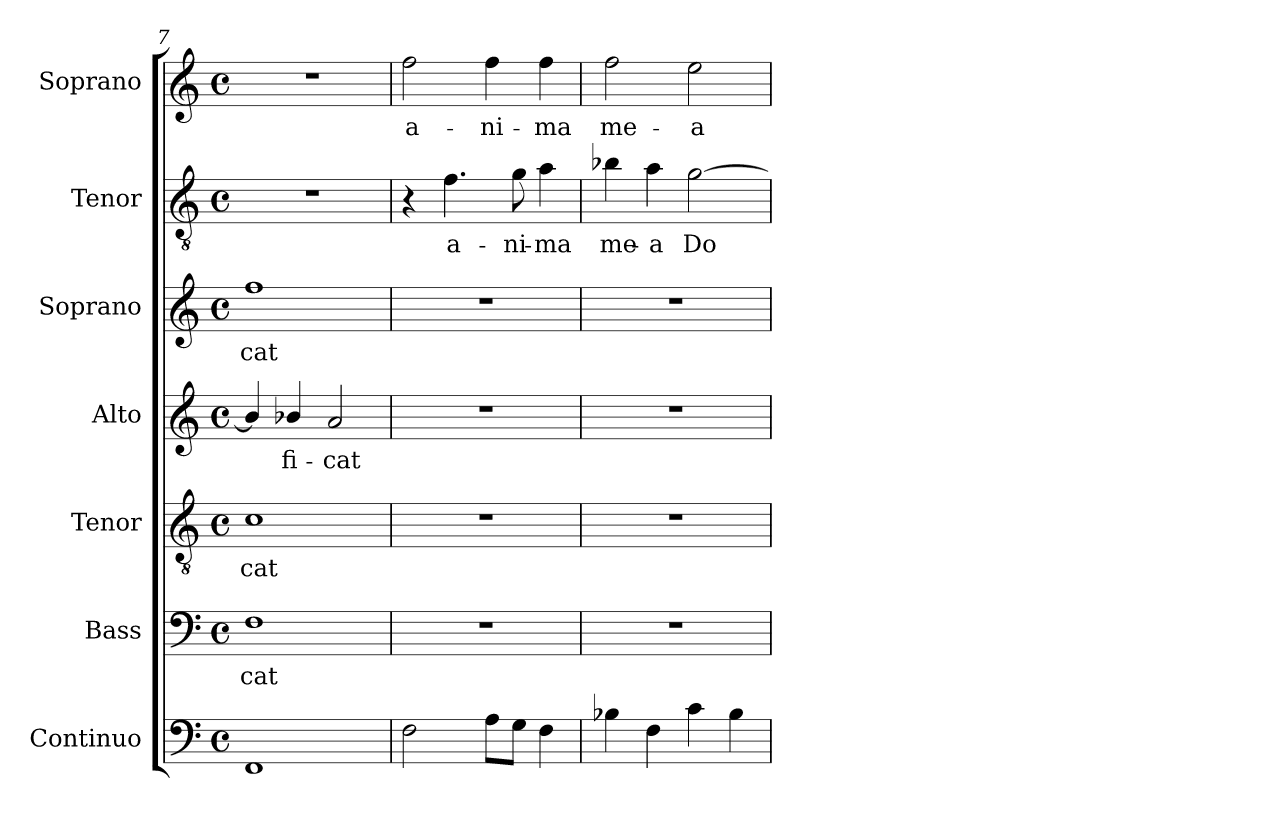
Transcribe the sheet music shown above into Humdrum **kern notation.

**kern	**kern	**text	**kern	**text	**kern	**text	**kern	**text	**kern	**text	**kern	**text
*part7	*part6	*part6	*part5	*part5	*part4	*part4	*part3	*part3	*part2	*part2	*part1	*part1
*staff7	*staff6	*staff6	*staff5	*staff5	*staff4	*staff4	*staff3	*staff3	*staff2	*staff2	*staff1	*staff1
*I"Continuo	*I"Bass	*	*I"Tenor	*	*I"Alto	*	*I"Soprano	*	*I"Tenor	*	*I"Soprano	*
*I'Cont.	*I'B.	*	*I'T.	*	*I'A.	*	*I'S.	*	*I'T.	*	*I'S.	*
*clefF4	*clefF4	*	*clefGv2	*	*clefG2	*	*clefG2	*	*clefGv2	*	*clefG2	*
*	*	*	*ITrd7c12	*	*	*	*	*	*ITrd7c12	*	*	*
*k[]	*k[]	*	*k[]	*	*k[]	*	*k[]	*	*k[]	*	*k[]	*
*C:	*C:	*	*C:	*	*C:	*	*C:	*	*C:	*	*C:	*
*M4/4	*M4/4	*	*M4/4	*	*M4/4	*	*M4/4	*	*M4/4	*	*M4/4	*
*met(c)	*met(c)	*	*met(c)	*	*met(c)	*	*met(c)	*	*met(c)	*	*met(c)	*
=7	=7	=7	=7	=7	=7	=7	=7	=7	=7	=7	=7	=7
!	!	!LO:LY:b:color=#000000	!	!	!	!	!	!	!	!	!	!
!	!	!	!	!LO:LY:b:color=#000000	!	!	!	!	!	!	!	!
!	!	!	!	!	!	!	!	!LO:LY:b:color=#000000	!	!	!	!
1FFi	1Fi	-cat	1Ci	-cat	4b-i/]	.	1ffi	-cat	1r	.	1r	.
!	!	!	!	!	!	!LO:LY:b:color=#000000	!	!	!	!	!	!
.	.	.	.	.	4b-Xi/	-fi-	.	.	.	.	.	.
!	!	!	!	!	!	!LO:LY:b:color=#000000	!	!	!	!	!	!
.	.	.	.	.	2ai/	-cat	.	.	.	.	.	.
!!LO:LB:g=z
=8	=8	=8	=8	=8	=8	=8	=8	=8	=8	=8	=8	=8
!	!	!	!	!	!	!	!	!	!	!	!	!LO:LY:b:color=#000000
2Fi\	1r	.	1r	.	1r	.	1r	.	4r	.	2ffi\	a-
!	!	!	!	!	!	!	!	!	!	!LO:LY:b:color=#000000	!	!
.	.	.	.	.	.	.	.	.	4.Fi\	a-	.	.
!	!	!	!	!	!	!	!	!	!	!	!	!LO:LY:b:color=#000000
8Ai\L	.	.	.	.	.	.	.	.	.	.	4ffi\	-ni-
!	!	!	!	!	!	!	!	!	!	!LO:LY:b:color=#000000	!	!
8Gi\J	.	.	.	.	.	.	.	.	8Gi\	-ni-	.	.
!	!	!	!	!	!	!	!	!	!	!LO:LY:b:color=#000000	!	!
!	!	!	!	!	!	!	!	!	!	!	!	!LO:LY:b:color=#000000
4Fi\	.	.	.	.	.	.	.	.	4Ai\	-ma	4ffi\	-ma
=9	=9	=9	=9	=9	=9	=9	=9	=9	=9	=9	=9	=9
!	!	!	!	!	!	!	!	!	!	!LO:LY:b:color=#000000	!	!
!	!	!	!	!	!	!	!	!	!	!	!	!LO:LY:b:color=#000000
4B-Xi\	1r	.	1r	.	1r	.	1r	.	4B-Xi\	me-	2ffi\	me-
!	!	!	!	!	!	!	!	!	!	!LO:LY:b:color=#000000	!	!
4Fi\	.	.	.	.	.	.	.	.	4Ai\	-a	.	.
!	!	!	!	!	!	!	!	!	!	!LO:LY:b:color=#000000	!	!
!	!	!	!	!	!	!	!	!	!	!	!	!LO:LY:b:color=#000000
4ci\	.	.	.	.	.	.	.	.	[>2Gi\	Do-	2eei\	-a
4B-i\	.	.	.	.	.	.	.	.	.	.	.	.
=	=	=	=	=	=	=	=	=	=	=	=	=
*-	*-	*-	*-	*-	*-	*-	*-	*-	*-	*-	*-	*-
